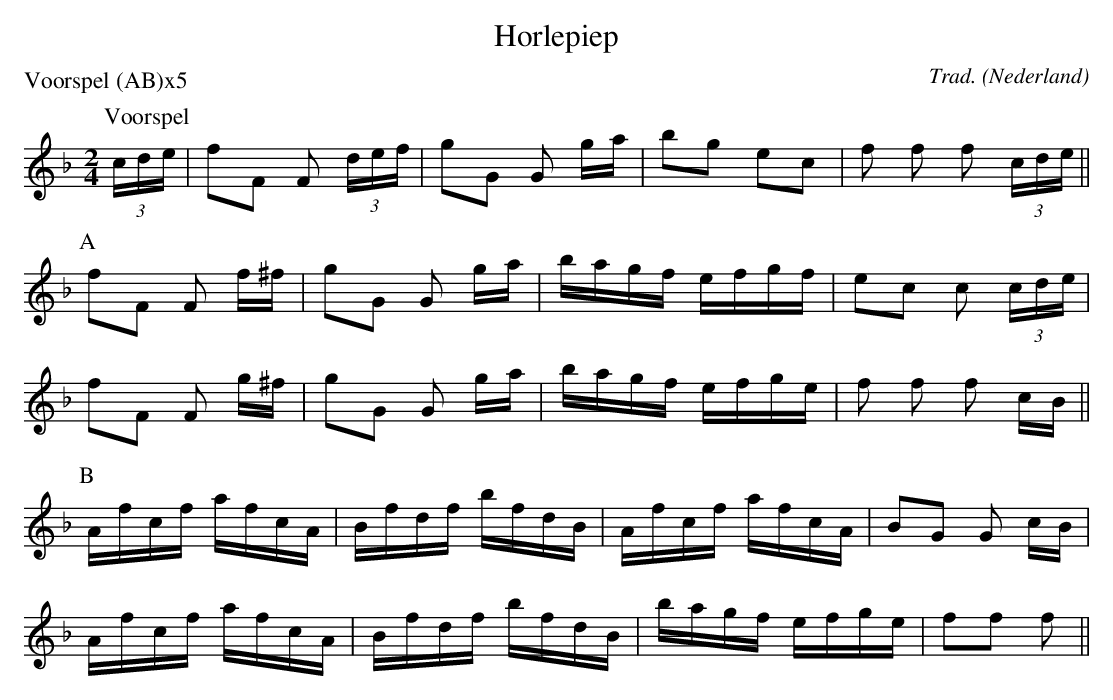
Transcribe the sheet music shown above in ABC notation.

X:1
T:Horlepiep
C:Trad.
O:Nederland
P:Voorspel (AB)x5
L:1/16
M:2/4
K:F
P:Voorspel
(3cde | f2F2 F2 (3def | g2G2 G2 ga | b2g2 e2c2 | f2 f2 f2 (3cde ||
P:A
f2F2 F2 f^f | g2G2 G2 ga | bagf efgf | e2c2 c2 (3cde |
f2F2 F2 g^f | g2G2 G2 ga | bagf efge | f2 f2 f2 cB ||
P:B
Afcf afcA | Bfdf bfdB | Afcf afcA | B2G2 G2 cB |
Afcf afcA | Bfdf bfdB | bagf efge | f2f2 f2 ||
